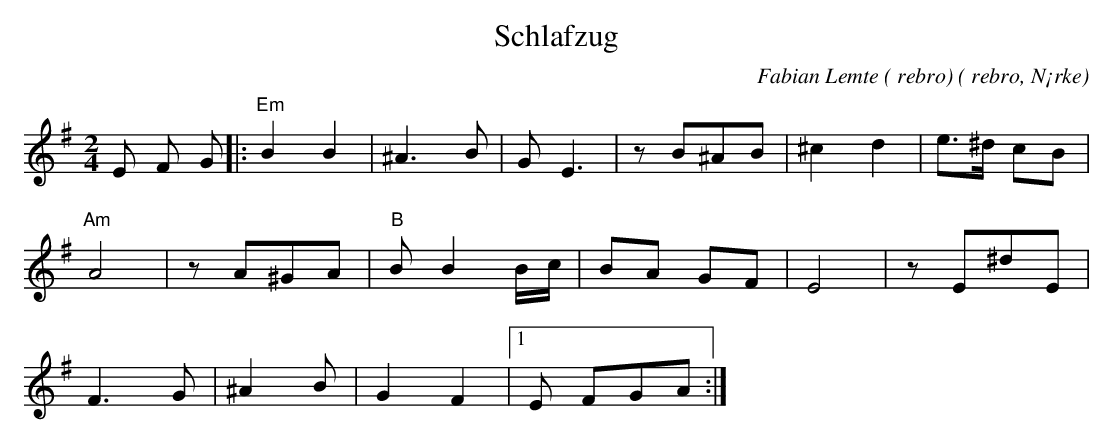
X:1
T:Schlafzug
O: rebro, N¡rke
C:Fabian Lemte ( rebro)
M:2/4
L:1/8
K:Em
E F G |:"Em" B2 B2 | ^A3B | GE3 | zB^AB | ^c2 d2 | e>^d cB |
"Am" A4 | zA^GA |"B" B B2 B/2c/2 | BA GF | E4 | zE^dE |
 F3G | ^A2 B | G2 F2 |1 E FGA :|
